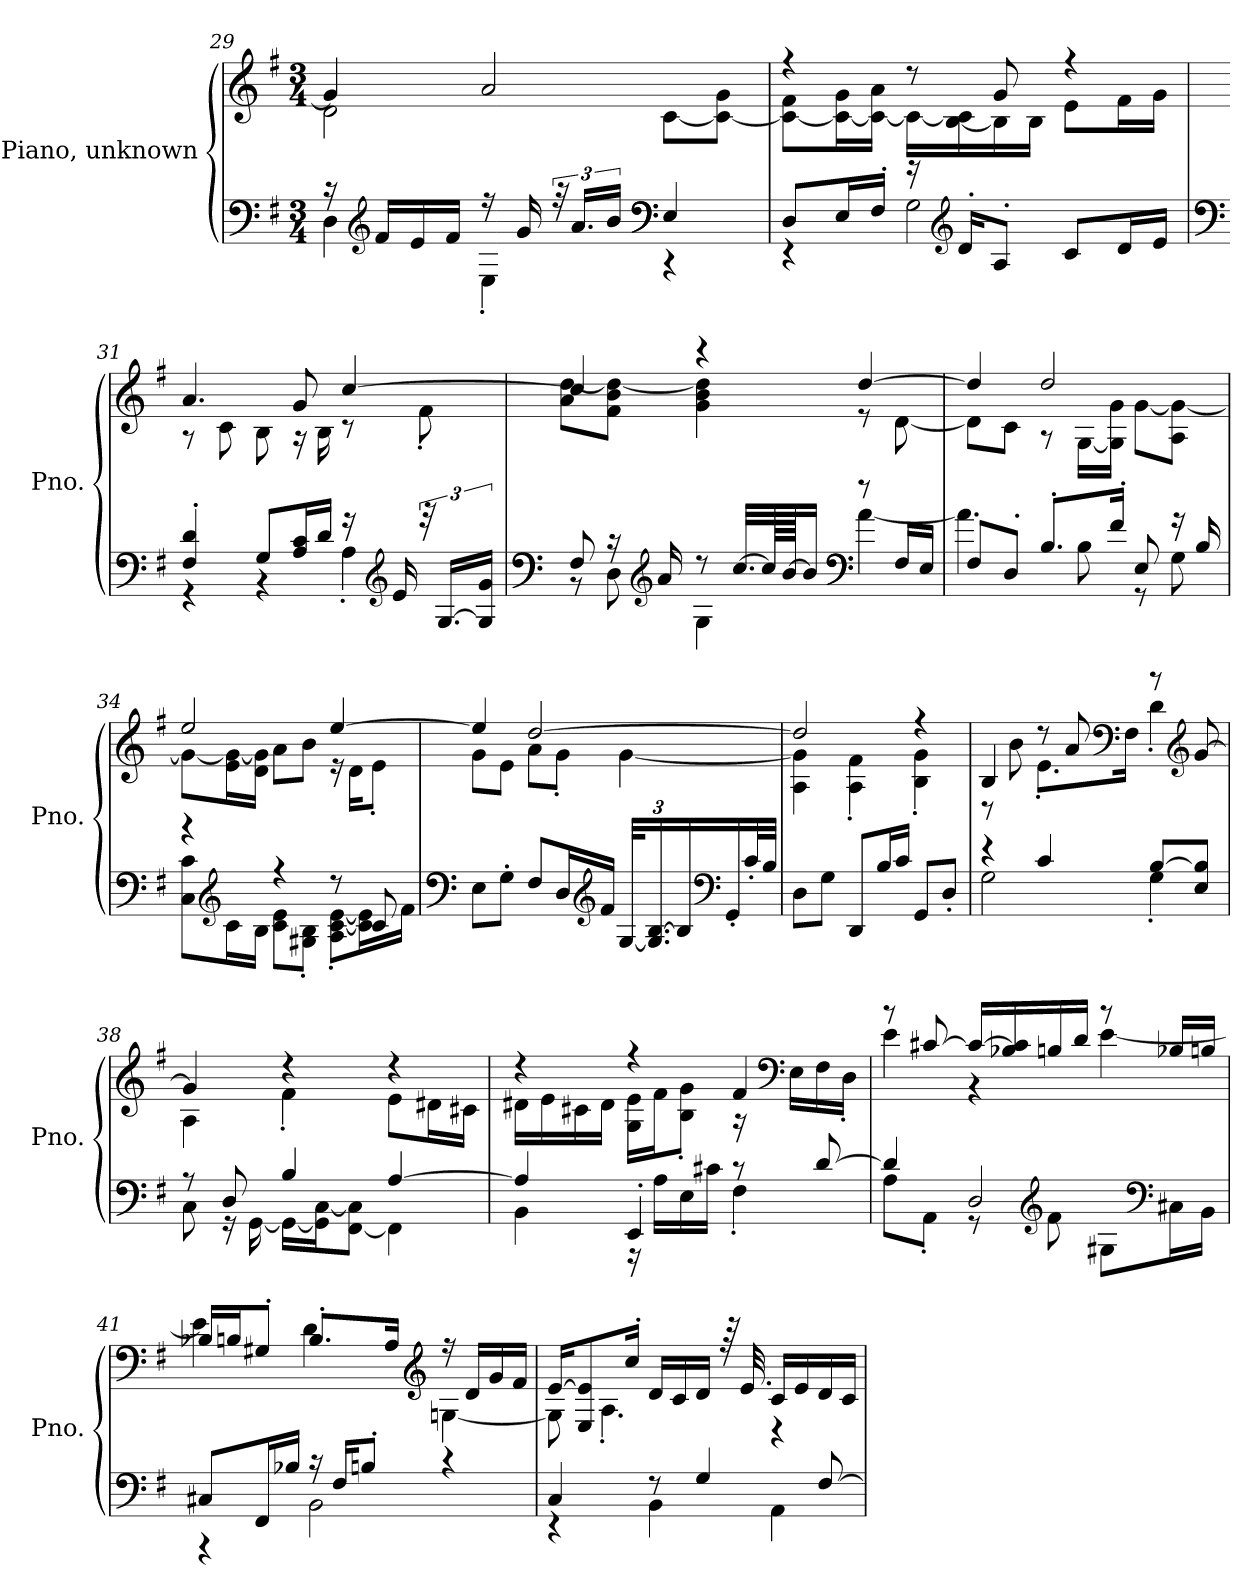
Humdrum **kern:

**kern	**kern
*part1	*part1
*staff2	*staff1
*I"Piano, unknown	*
*I'Pno.	*
*clefF4	*clefG2
*k[f#]	*k[f#]
*M3/4	*M3/4
=29	=29
*^	*^
16r	4D\	4g/]	2d\
*clefG2	*	*	*
16f#/LL	.	.	.
16e/	.	.	.
16f#/JJ	.	.	.
16r	4E'\	2a/	.
16g/	.	.	.
48r	.	.	.
24.a/LL	.	.	.
24b/JJ	.	.	.
*clefF4	*	*	*
4E/	4r	.	[8c\L
.	.	.	8c\_ 8g\J
!!LO:PB:g=z	!!
=30	=30	=30	=30
8D/L	4r	4r	8c\_ 8f#\L
16E/L	.	.	16c\_ 16g\L
16F#'/JJ	.	.	16c\_ 16a\JJ
16r	2G\	8r	16c\LL_
*clefG2	*	*	*
16d'/KL	.	.	[16B\ 16c\]
8A'/J	.	8g/	16B\]
.	.	.	16B\JJ
8c/L	.	4r	8e\L
16d/L	.	.	16f#\L
16e/JJ	.	.	16g\JJ
=31	=31	=31	=31
*clefF4	*	*	*
4F#/' 4d/'	4r	4.a/	8r
.	.	.	8c\
8G/L	4r	.	8B\
16A/ 16c/L	.	8g/	16r
16d/JJ	.	.	16B\
16r	4A'\	[4cc/	8r
*clefG2	*	*	*
16e/	.	.	.
48r	.	.	8f#'\
[24.G/LL	.	.	.
24G/] 24g/JJ	.	.	.
!!LO:LB:g=z	!!
=32	=32	=32	=32
*clefF4	*	*	*
8F#/	8r	4cc/]	8a\ [8dd\L
16r	8D\	.	8f#\ 8b\ 8dd\_J
*clefG2	*	*	*
16a/	.	.	.
8r	4G\	4r	4g\ 4b\ 4dd\]
[32.cc/LLL	.	.	.
128cc/LL]	.	.	.
[128b/JJJ	.	.	.
16b/JJ]	.	.	.
*clefF4	*	*	*
8r	[4a\	[4dd/	8r
16F#/LL	.	.	[8d\
16E/JJ	.	.	.
=33	=33	=33	=33
8F#/L	4.a\]	4dd/]	8d\L]
8D'/J	.	.	8c\J
8.B'/L	.	2dd/	8r
.	8B\	.	[16G\LL
16f#'/Jk	.	.	16G\] 16g\JJ
8E/	8r	.	[8g\L
16r	8G\	.	8A\ 8g\_J
16B/	.	.	.
=34	=34	=34	=34
4r	8C\ 8c\L	2ee/	8g\L_
*clefG2	*	*	*
.	16c\L	.	16e\ 16g\_L
.	16B\JJ	.	16d\ 16g\]JJ
4r	8c\ 8e\L	.	8a\L
.	8G#X\' 8B\'J	.	8b\J
8r	8A\' [8c\' [8e\'L	[4ee/	16r
.	.	.	16d\KL
8c/	16c\] 16e\]L	.	8e'\J
.	16f#\JJ	.	.
*v	*v	*	*
!!LO:LB:g=z	!!
=35	=35	=35
*clefF4	*	*
8E\L	4ee/]	8g\L
8G'\J	.	8e\J
8F#/L	[2dd/	8a\L
16D/L	.	8g'\J
*clefG2	*	*
16f#/JJ	.	.
*Xbrackettup	*	*
[48G/KLL	.	[4g\
24.G/] [24.B/	.	.
24B/]	.	.
*clefF4	*	*
16GG'/	.	.
32c'/L	.	.
32B/JJJ	.	.
=36	=36	=36
8D\L	2dd/]	4A\ 4g\]
8G\J	.	.
8DD/L	.	4A\' 4f#\'
16B/L	.	.
16c/JJ	.	.
8GG/L	4r	4B\' 4g\'
8D'/J	.	.
=37	=37	=37
*^	*	*
4r	2G\	4B/	8r
.	.	.	8b\
4c/	.	8r	8.e'\L
.	.	8a/	.
*	*	*clefF4	*
.	.	.	16F#\Jk
[8B/L	4G'\	8r	4d'\
*	*	*clefG2	*
8E/ 8B/]J	.	[8g/	.
!!LO:LB:g=z	!!
=38	=38	=38	=38
8r	8C\	4g/]	4A\
8D/	16r	.	.
.	[16GG\	.	.
4B/	16GG\LL_	4r	4f#'\
.	16GG\] [16C\J	.	.
.	[8FF#\ 8C\]J	.	.
[4A/	4FF#\]	4r	8e\L
.	.	.	16d#X\L
.	.	.	16c#X\JJ
=39	=39	=39	=39
4A/]	4BB\	4r	16d#X\LL
.	.	.	16e\
.	.	.	16c#X\
.	.	.	16d#\JJ
4EE'/	16r	4r	16G\ 16e\LL
.	16A\LL	.	16f#\J
.	16E\	.	8B\' 8g\'J
.	16c#X\JJ	.	.
8r	4F#'\	4f#/	16r
*	*	*clefF4	*
.	.	.	16E\LL
[8d/	.	.	16F#\
.	.	.	16D'\JJ
!!LO:LB:g=z	!!
=40	=40	=40	=40
4d/]	8A\L	8r	4e\
.	8AA'\J	[8c#X/	.
2D/	8r	16c#/LL_	4r
.	.	16B-X/ 16c#/]	.
*clefG2	*	*	*
.	8f#\	16Bn/	.
.	.	16d/JJ	.
.	8G#X\L	8r	[4e\
*clefF4	*	*	*
.	16C#X\L	16B-X/LL	.
.	16BB\JJ	16Bn/JJ	.
=41	=41	=41	=41
8C#X/L	4r	16B-X/LL	4e\]
.	.	16Bn/J	.
16FF#/L	.	8G#X'/J	.
16B-X/JJ	.	.	.
16r	2BB\	8.B'/L	4d\
16F#/KL	.	.	.
8Bn'/J	.	.	.
.	.	16A/Jk	.
*	*	*clefG2	*
4r	.	16r	[4Gn\
.	.	16d/LL	.
.	.	16g/	.
.	.	16f#/JJ	.
!!LO:LB:g=z	!!
=42	=42	=42	=42
4C/	4r	[16e/KL	8G\]
.	.	8E/ 8e/]	.
.	.	.	4.A'\
.	.	16cc'/Jk	.
8r	4BB\	16d/LL	.
.	.	16c/	.
4G/	.	16d/JJ	.
.	.	64r	.
.	.	32.e/	.
.	4AA\	16c/LL	4r
.	.	16e/	.
[8F#/	.	16d/	.
.	.	16c/JJ	.
*v	*v	*	*
*	*v	*v
=	=
*-	*-
